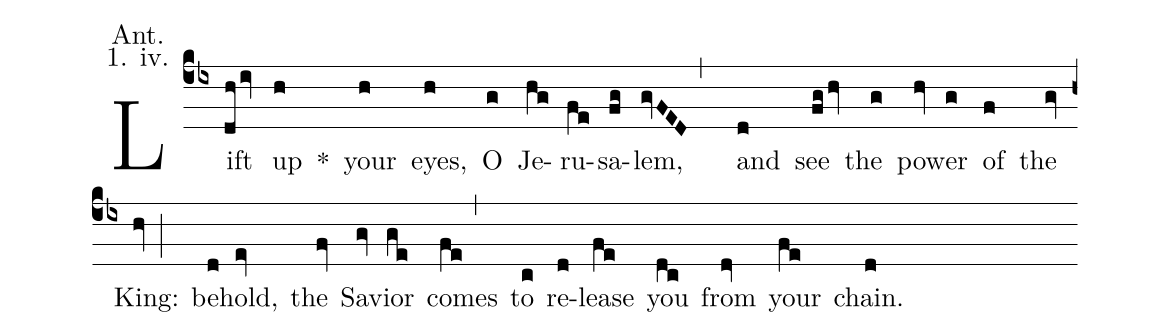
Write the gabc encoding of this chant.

annotation: Ant.;
annotation: 1. iv.;
%%
(cb4) Lift(dhiv) up(h) <sp>*</sp>() your(h) eyes,(h) O(g) Je(hg)ru(fe)sa(fg)lem,(gvFED,) and(d) see(fghv) the(g) pow(hv)er(g) of(f) the(Gv) King:(hv;) be(d)hold,(ev) the(fv) Sav(gv)ior(ge) comes(fe,) to(c) re(d)lease(fe) you(dc) from(dv) your(fe) chain.(d)
